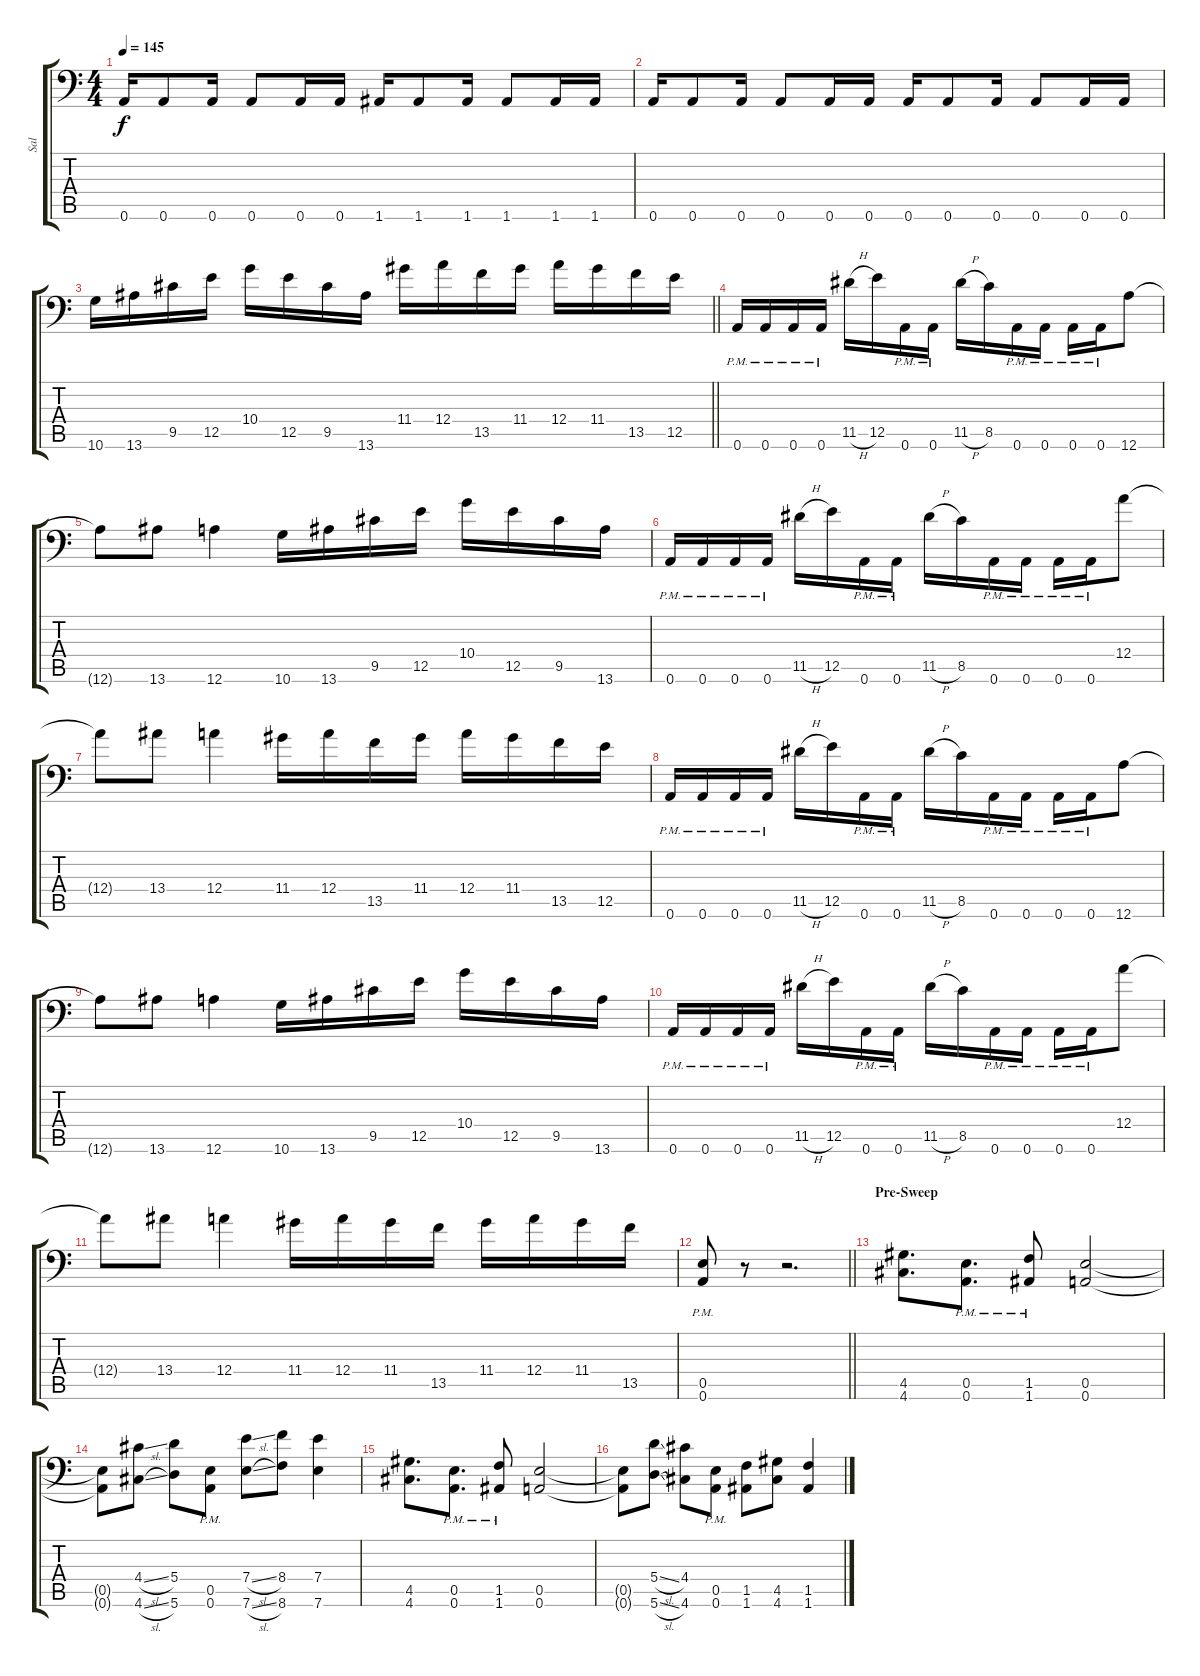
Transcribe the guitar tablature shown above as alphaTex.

\track ("Sal" "Sal") {instrument distortionguitar}
\staff {score tabs}
\tuning (B3 Gb3 D3 A2 E2 A1) {hide}
\ts (4 4)
\tempo 145
\clef f4
\ks c
0.6.16{dy f} 0.6.8 0.6.16 0.6.8 0.6.16 0.6.16 1.6.16 1.6.8 1.6.16 1.6.8 1.6.16 1.6.16 |
0.6.16 0.6.8 0.6.16 0.6.8 0.6.16 0.6.16 0.6.16 0.6.8 0.6.16 0.6.8 0.6.16 0.6.16 |
\barLineRight lightlight
10.6.16 13.6.16 9.5.16 12.5.16 10.4.16 12.5.16 9.5.16 13.6.16 11.4.16 12.4.16 13.5.16 11.4.16 12.4.16 11.4.16 13.5.16 12.5.16 |
0.6{pm}.16 0.6{pm}.16 0.6{pm}.16 0.6{pm}.16 11.5{h}.16 12.5.16 0.6{pm}.16 0.6{pm}.16 11.5{h}.16 8.5.16 0.6{pm}.16 0.6{pm}.16 0.6{pm}.16 0.6{pm}.16 12.6.8 |
12.6{t}.8 13.6.8 12.6.4 10.6.16 13.6.16 9.5.16 12.5.16 10.4.16 12.5.16 9.5.16 13.6.16 |
0.6{pm}.16 0.6{pm}.16 0.6{pm}.16 0.6{pm}.16 11.5{h}.16 12.5.16 0.6{pm}.16 0.6{pm}.16 11.5{h}.16 8.5.16 0.6{pm}.16 0.6{pm}.16 0.6{pm}.16 0.6{pm}.16 12.4.8 |
12.4{t}.8 13.4.8 12.4.4 11.4.16 12.4.16 13.5.16 11.4.16 12.4.16 11.4.16 13.5.16 12.5.16 |
0.6{pm}.16 0.6{pm}.16 0.6{pm}.16 0.6{pm}.16 11.5{h}.16 12.5.16 0.6{pm}.16 0.6{pm}.16 11.5{h}.16 8.5.16 0.6{pm}.16 0.6{pm}.16 0.6{pm}.16 0.6{pm}.16 12.6.8 |
12.6{t}.8 13.6.8 12.6.4 10.6.16 13.6.16 9.5.16 12.5.16 10.4.16 12.5.16 9.5.16 13.6.16 |
0.6{pm}.16 0.6{pm}.16 0.6{pm}.16 0.6{pm}.16 11.5{h}.16 12.5.16 0.6{pm}.16 0.6{pm}.16 11.5{h}.16 8.5.16 0.6{pm}.16 0.6{pm}.16 0.6{pm}.16 0.6{pm}.16 12.4.8 |
12.4{t}.8 13.4.8 12.4.4 11.4.16 12.4.16 11.4.16 13.5.16 11.4.16 12.4.16 11.4.16 13.5.16 |
\barLineRight lightlight
(0.5{pm} 0.6{pm}).8 r.8 r.2{d} |
\section ("" "Pre-Sweep")
(4.5 4.6).8{d} (0.5{pm} 0.6{pm}).8{d} (1.5{pm} 1.6{pm}).8 (0.5 0.6).2 |
(0.5{t} 0.6{t}).8 (4.4{sl} 4.6{sl}).8 (5.4 5.6).8 (0.5{pm} 0.6{pm}).8 (7.4{sl} 7.6{sl}).8 (8.4 8.6).8 (7.4 7.6).4 |
(4.5 4.6).8{d} (0.5{pm} 0.6{pm}).8{d} (1.5{pm} 1.6{pm}).8 (0.5 0.6).2 |
(0.5{t} 0.6{t}).8 (5.4{sl} 5.6{sl}).8 (4.4 4.6).8 (0.5{pm} 0.6{pm}).8 (1.5 1.6).8 (4.5 4.6).8 (1.5 1.6).4
